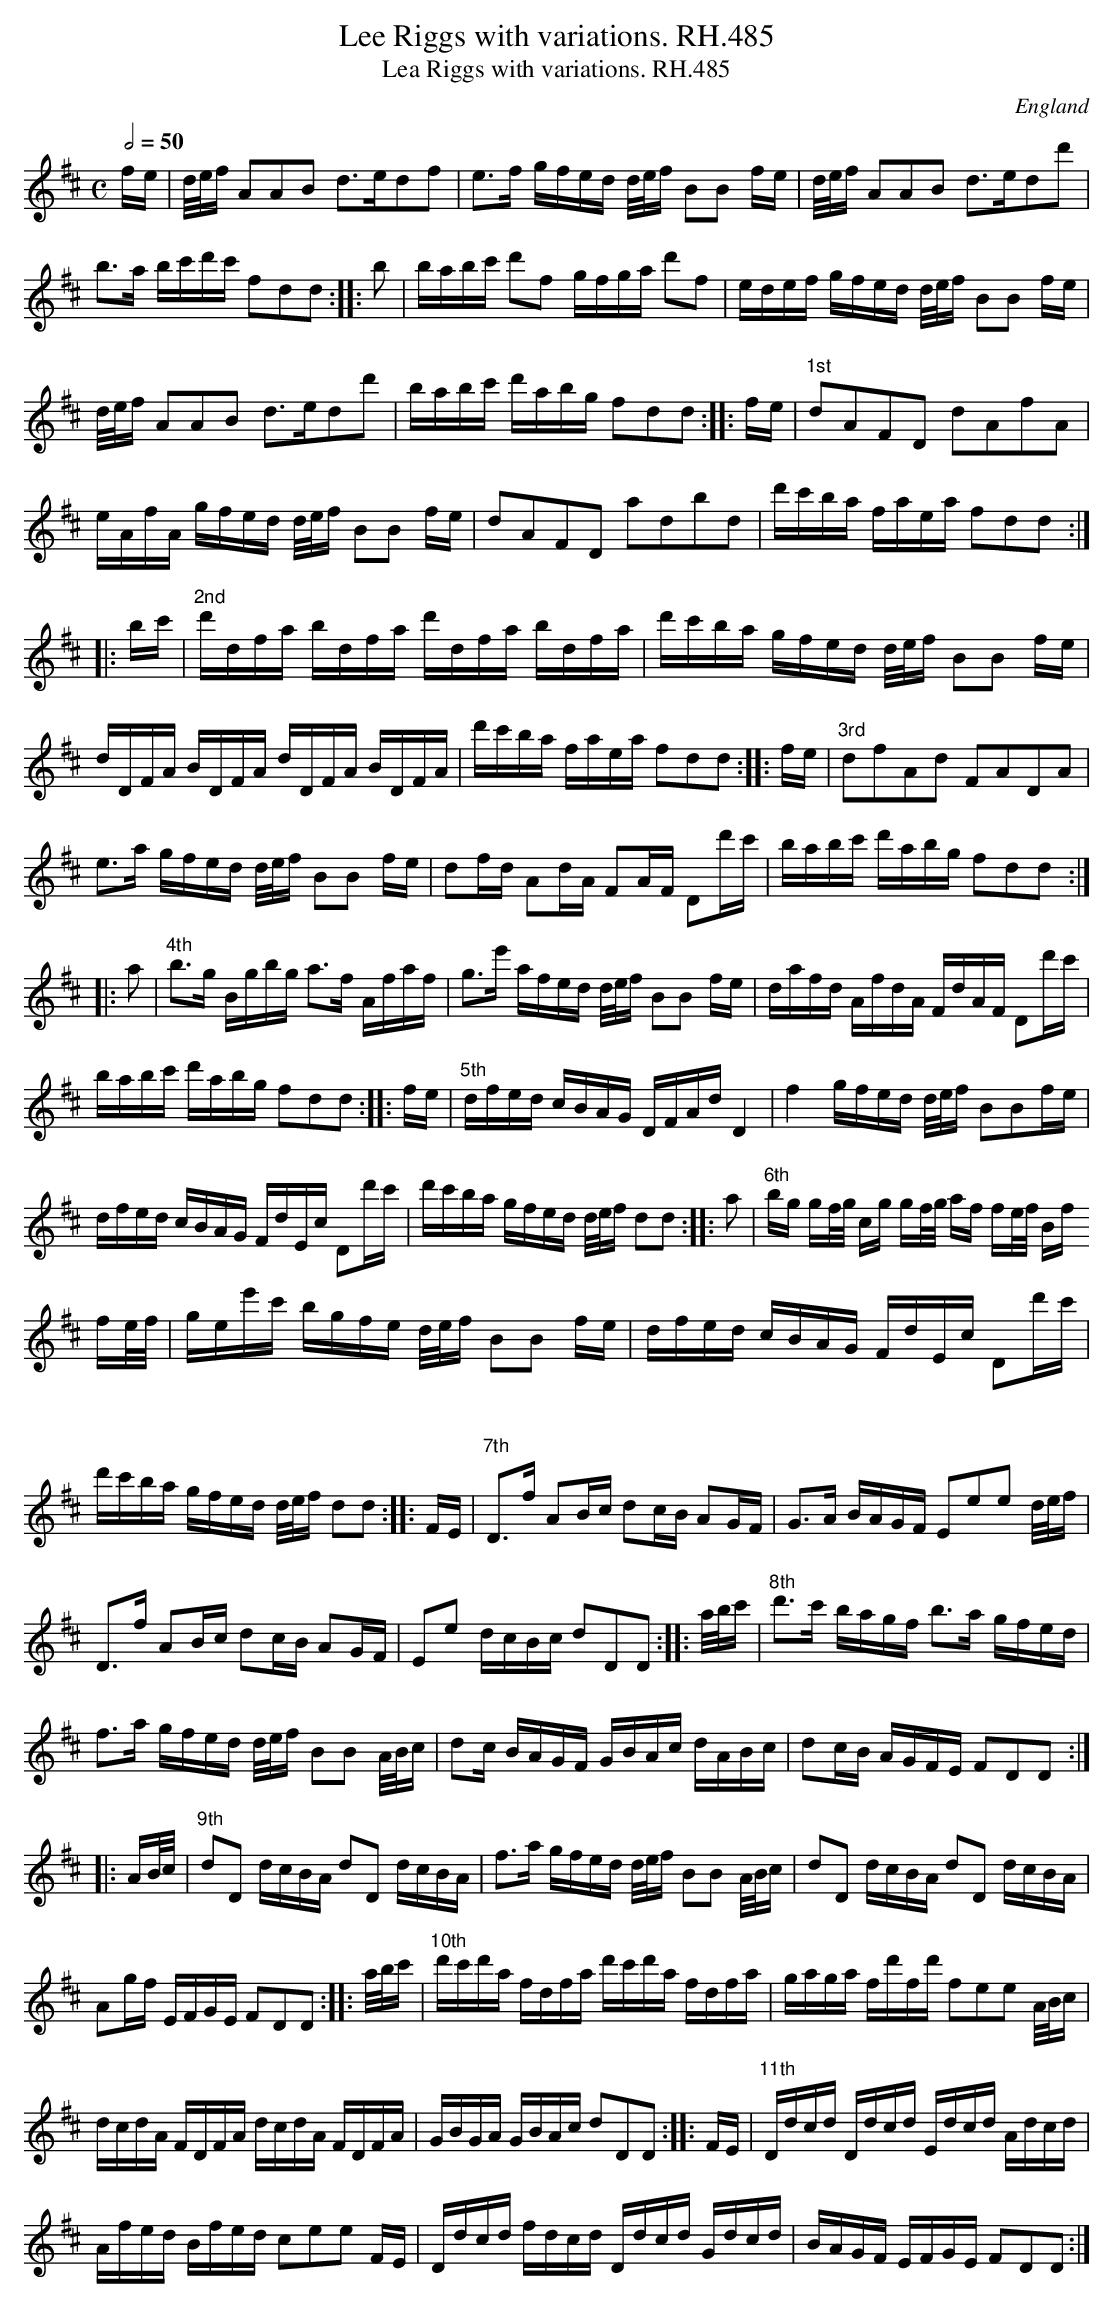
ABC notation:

X:1
T:Lee Riggs with variations. RH.485
T:Lea Riggs with variations. RH.485
O:England
M:C
L:1/16
Q:2/4=50
K:D major
fe|d/e/f A2A2B2 d3ed2f2|e3f gfed d/e/f B2B2 fe|\
d/e/f A2A2B2 d3ed2d'2|b3a bc'd'c' f2d2d2:|\
|:b2|babc' d'2f2 gfga d'2f2|edef gfed d/e/f B2B2 fe|\
d/e/f A2A2B2 d3ed2d'2|babc' d'abg f2d2d2:|\
|:fe|"1st"d2A2F2D2 d2A2f2A2|eAfA gfed d/e/f B2B2 fe|\
d2A2F2D2 a2d2b2d2|d'c'ba faea f2d2d2:|\
|:bc'|"2nd"d'dfa bdfa d'dfa bdfa|d'c'ba gfed d/e/f B2B2 fe|\
dDFA BDFA dDFA BDFA|d'c'ba faea f2d2d2:|\
|:fe|"3rd"d2f2A2d2 F2A2D2A2|e3a gfed d/e/f B2B2 fe|\
d2fd A2dA F2AF D2d'c'|babc' d'abg f2d2d2:|\
|:a2|"4th"b3g Bgbg a3f Afaf|g3e' afed d/e/f B2B2 fe|\
dafd AfdA FdAF D2d'c'|babc' d'abg f2d2d2:|\
|:fe|"5th"dfed cBAG DFAdD4|f4gfed d/e/f B2B2fe|\
dfed cBAG FdEc D2d'c'|d'c'ba gfed d/e/f d2d2:|\
|:a2|"6th"bg gf/g/ cg gf/g/ af fe/f/ Bf fe/f/|\
gee'c' bgfe d/e/f B2B2 fe|\
dfed cBAG FdEc D2d'c'|d'c'ba gfed d/e/f d2d2:|\
|:FE|"7th"D3f A2Bc d2cB A2GF|G3A BAGF E2e2e2 d/e/f|\
D3f A2Bc d2cB A2GF|E2e2 dcBc d2D2D2:|\
|:a/b/c'|"8th"d'3c' bagf b3a gfed|f3a gfed d/e/f B2B2 A/B/c|\
d2c BAGF GBAc dABc|d2cB AGFE F2D2D2:|\
|:AB/c/|"9th"d2D2 dcBA d2D2 dcBA|f3a gfed d/e/f B2B2 A/B/c|\
d2D2 dcBA d2D2 dcBA|A2gf EFGE F2D2D2:|\
|:a/b/c'|"10th"d'c'd'a fdfa d'c'd'a fdfa|gaga fd'fd' f2e2e2 A/B/c|\
dcdA FDFA dcdA FDFA|GBGA GBAc d2D2D2:|\
|:FE|"11th"Ddcd Ddcd Edcd Adcd|Afed Bfed c2e2e2 FE|\
Ddcd fdcd Ddcd Gdcd|BAGF EFGE F2D2D2:|
